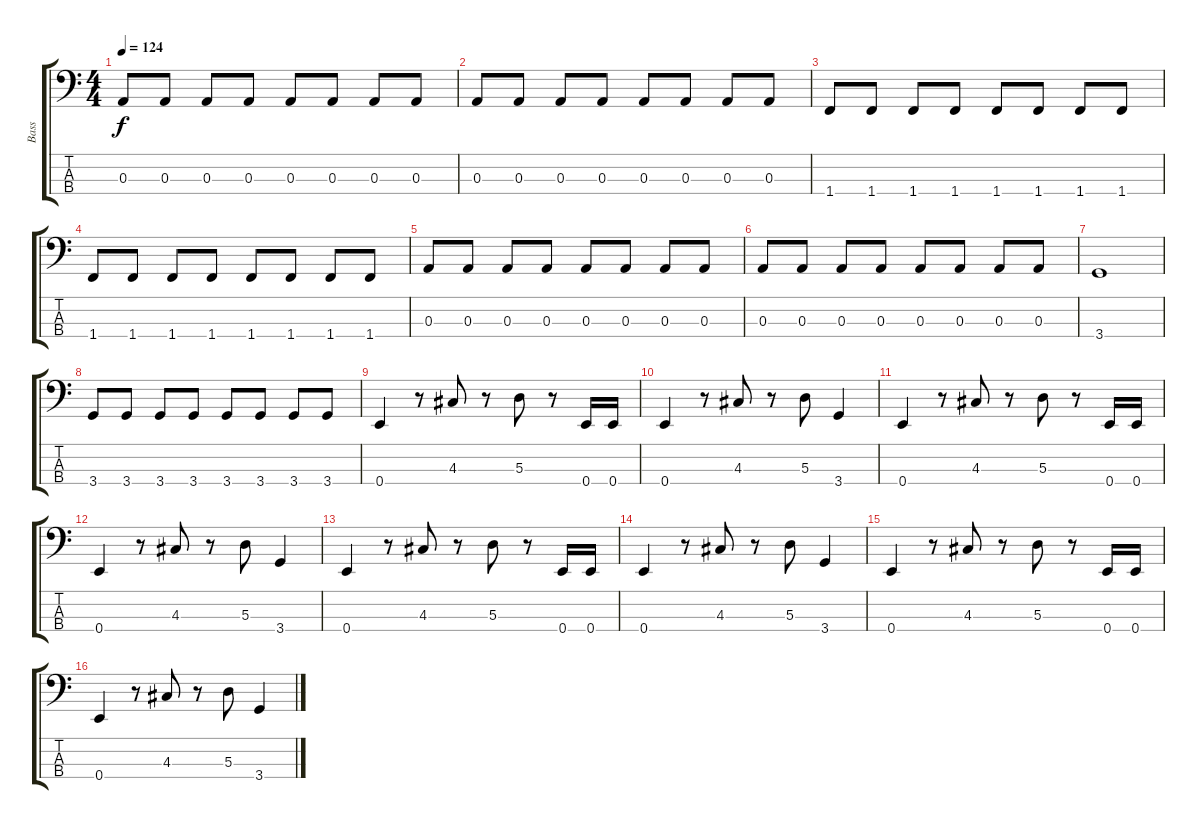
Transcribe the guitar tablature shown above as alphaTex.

\track ("Bass" "Bass") {instrument electricbassfinger}
\staff {score tabs}
\tuning (G2 D2 A1 E1) {hide}
\ts (4 4)
\tempo 124
\clef f4
\ks c
0.3.8{dy f} 0.3.8 0.3.8 0.3.8 0.3.8 0.3.8 0.3.8 0.3.8 |
0.3.8 0.3.8 0.3.8 0.3.8 0.3.8 0.3.8 0.3.8 0.3.8 |
1.4.8 1.4.8 1.4.8 1.4.8 1.4.8 1.4.8 1.4.8 1.4.8 |
1.4.8 1.4.8 1.4.8 1.4.8 1.4.8 1.4.8 1.4.8 1.4.8 |
0.3.8 0.3.8 0.3.8 0.3.8 0.3.8 0.3.8 0.3.8 0.3.8 |
0.3.8 0.3.8 0.3.8 0.3.8 0.3.8 0.3.8 0.3.8 0.3.8 |
3.4.1 |
3.4.8 3.4.8 3.4.8 3.4.8 3.4.8 3.4.8 3.4.8 3.4.8 |
0.4.4 r.8 4.3.8 r.8 5.3.8 r.8 0.4.16 0.4.16 |
0.4.4 r.8 4.3.8 r.8 5.3.8 3.4.4 |
0.4.4 r.8 4.3.8 r.8 5.3.8 r.8 0.4.16 0.4.16 |
0.4.4 r.8 4.3.8 r.8 5.3.8 3.4.4 |
0.4.4 r.8 4.3.8 r.8 5.3.8 r.8 0.4.16 0.4.16 |
0.4.4 r.8 4.3.8 r.8 5.3.8 3.4.4 |
0.4.4 r.8 4.3.8 r.8 5.3.8 r.8 0.4.16 0.4.16 |
0.4.4 r.8 4.3.8 r.8 5.3.8 3.4.4
